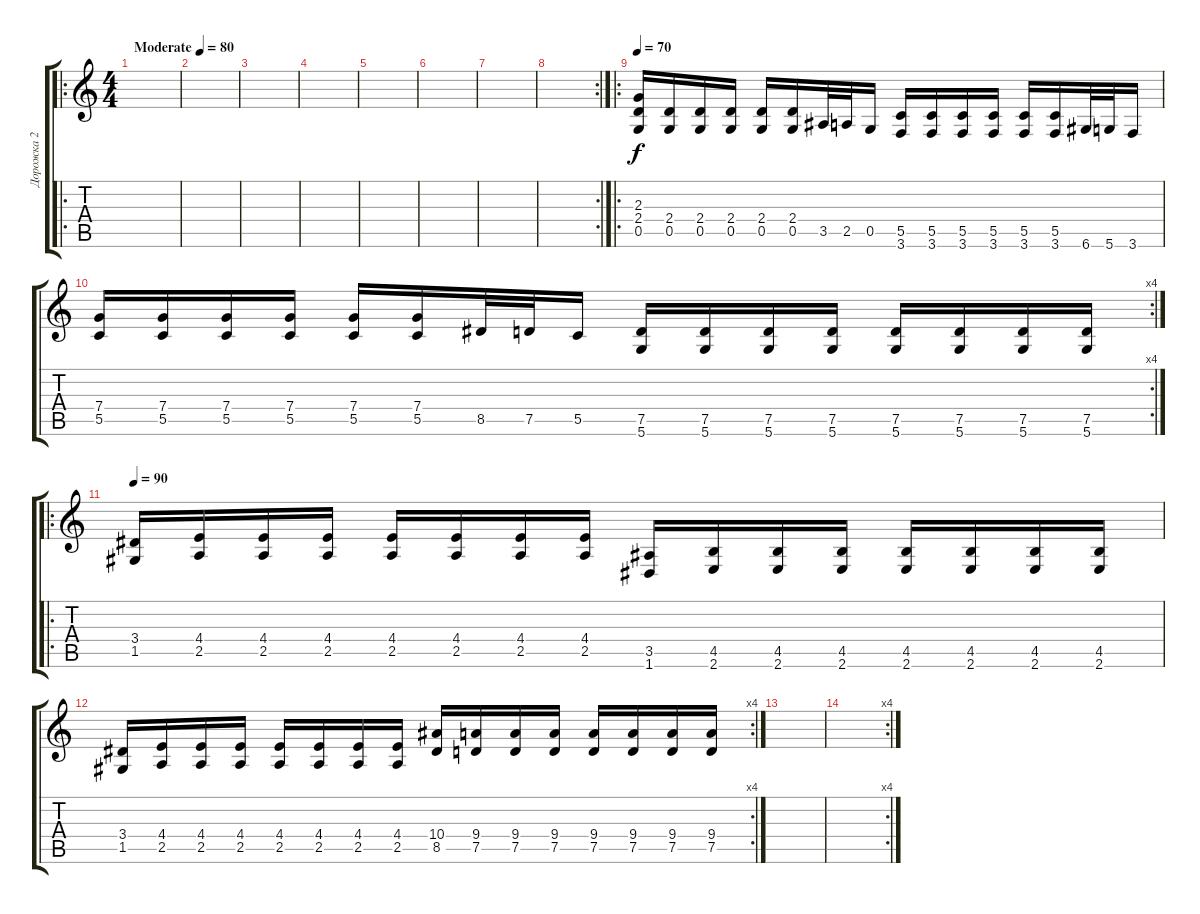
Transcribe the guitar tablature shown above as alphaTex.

\track ("Дорожка 2" "Дорожка 2") {instrument distortionguitar}
\staff {score tabs}
\tuning (D4 A3 F3 C3 G2 D2) {hide}
\ro
\ts (4 4)
\tempo (80 "Moderate")
\clef g2
\ks c
|
|
|
|
|
|
|
\rc 2
|
\ro
\tempo 70
(2.3 2.4 0.5).16 (2.4 0.5).16 (2.4 0.5).16 (2.4 0.5).16 (2.4 0.5).16 (2.4 0.5).16 3.5.32 2.5.32 0.5.16 (5.5 3.6).16 (5.5 3.6).16 (5.5 3.6).16 (5.5 3.6).16 (5.5 3.6).16 (5.5 3.6).16 6.6.32 5.6.32 3.6.16 |
\rc 4
(7.4 5.5).16 (7.4 5.5).16 (7.4 5.5).16 (7.4 5.5).16 (7.4 5.5).16 (7.4 5.5).16 8.5.32 7.5.32 5.5.16 (7.5 5.6).16 (7.5 5.6).16 (7.5 5.6).16 (7.5 5.6).16 (7.5 5.6).16 (7.5 5.6).16 (7.5 5.6).16 (7.5 5.6).16 |
\ro
\tempo 90
(3.4 1.5).16 (4.4 2.5).16 (4.4 2.5).16 (4.4 2.5).16 (4.4 2.5).16 (4.4 2.5).16 (4.4 2.5).16 (4.4 2.5).16 (3.5 1.6).16 (4.5 2.6).16 (4.5 2.6).16 (4.5 2.6).16 (4.5 2.6).16 (4.5 2.6).16 (4.5 2.6).16 (4.5 2.6).16 |
\rc 4
(3.4 1.5).16 (4.4 2.5).16 (4.4 2.5).16 (4.4 2.5).16 (4.4 2.5).16 (4.4 2.5).16 (4.4 2.5).16 (4.4 2.5).16 (10.4 8.5).16 (9.4 7.5).16 (9.4 7.5).16 (9.4 7.5).16 (9.4 7.5).16 (9.4 7.5).16 (9.4 7.5).16 (9.4 7.5).16 |
|
\rc 4
